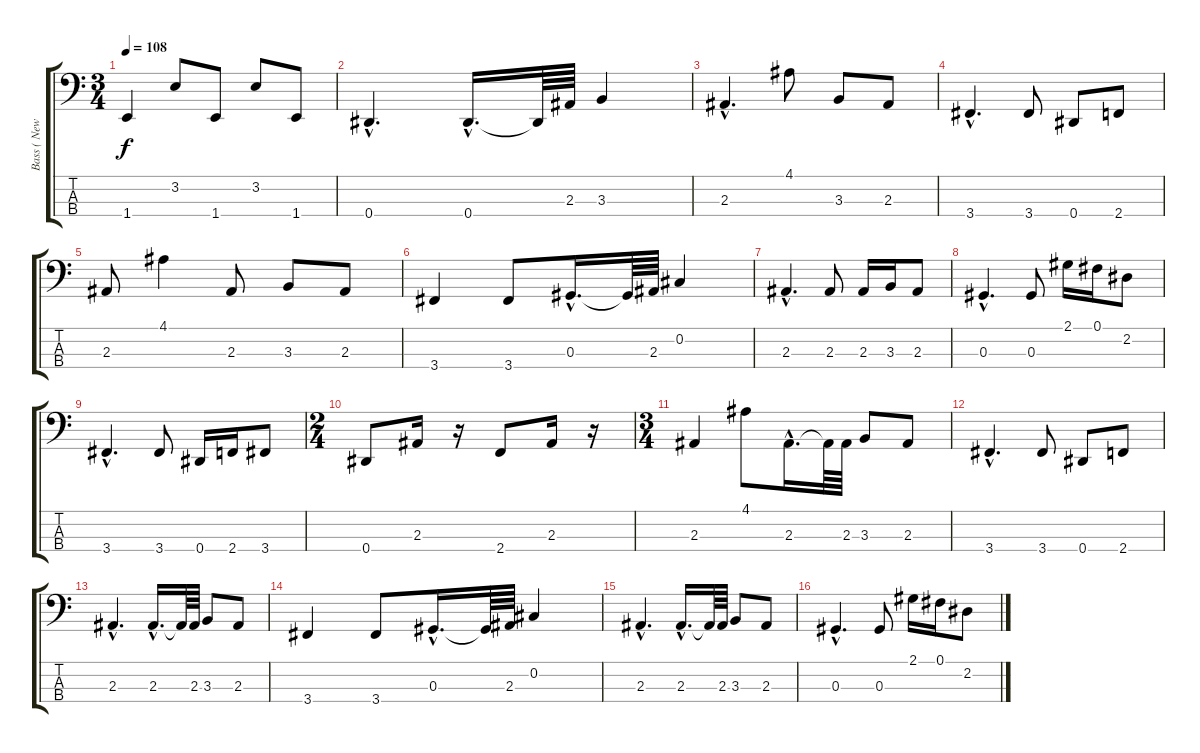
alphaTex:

\track ("Bass ( Newsted )" "Bass ( New") {instrument electricbasspick}
\staff {score tabs}
\tuning (Gb2 Db2 Ab1 Eb1) {hide}
\ts (3 4)
\tempo 108
\clef f4
\ks c
1.4.4{dy f} 3.2.8 1.4.8 3.2.8 1.4.8 |
0.4{hac}.4{d} 0.4{hac}.16{d} 0.4{t}.64 2.3.64 3.3.4 |
2.3{hac}.4{d} 4.1.8 3.3.8 2.3.8 |
3.4{hac}.4{d} 3.4.8 0.4.8 2.4.8 |
2.3.8 4.1.4 2.3.8 3.3.8 2.3.8 |
3.4.4 3.4.8 0.3{hac}.16{d} 0.3{t}.64 2.3.64 0.2.4 |
2.3{hac}.4{d} 2.3.8 2.3.16 3.3.16 2.3.8 |
0.3{hac}.4{d} 0.3.8 2.1.16 0.1.16 2.2.8 |
3.4{hac}.4{d} 3.4.8 0.4.16 2.4.16 3.4.8 |
\ts (2 4)
0.4.8 2.3.16 r.16 2.4.8 2.3.16 r.16 |
\ts (3 4)
2.3.4 4.1.8 2.3{hac}.16{d} 2.3{t}.64 2.3.64 3.3.8 2.3.8 |
3.4{hac}.4{d} 3.4.8 0.4.8 2.4.8 |
2.3{hac}.4{d} 2.3{hac}.16{d} 2.3{t}.64 2.3.64 3.3.8 2.3.8 |
3.4.4 3.4.8 0.3{hac}.16{d} 0.3{t}.64 2.3.64 0.2.4 |
2.3{hac}.4{d} 2.3{hac}.16{d} 2.3{t}.64 2.3.64 3.3.8 2.3.8 |
0.3{hac}.4{d} 0.3.8 2.1.16 0.1.16 2.2.8
